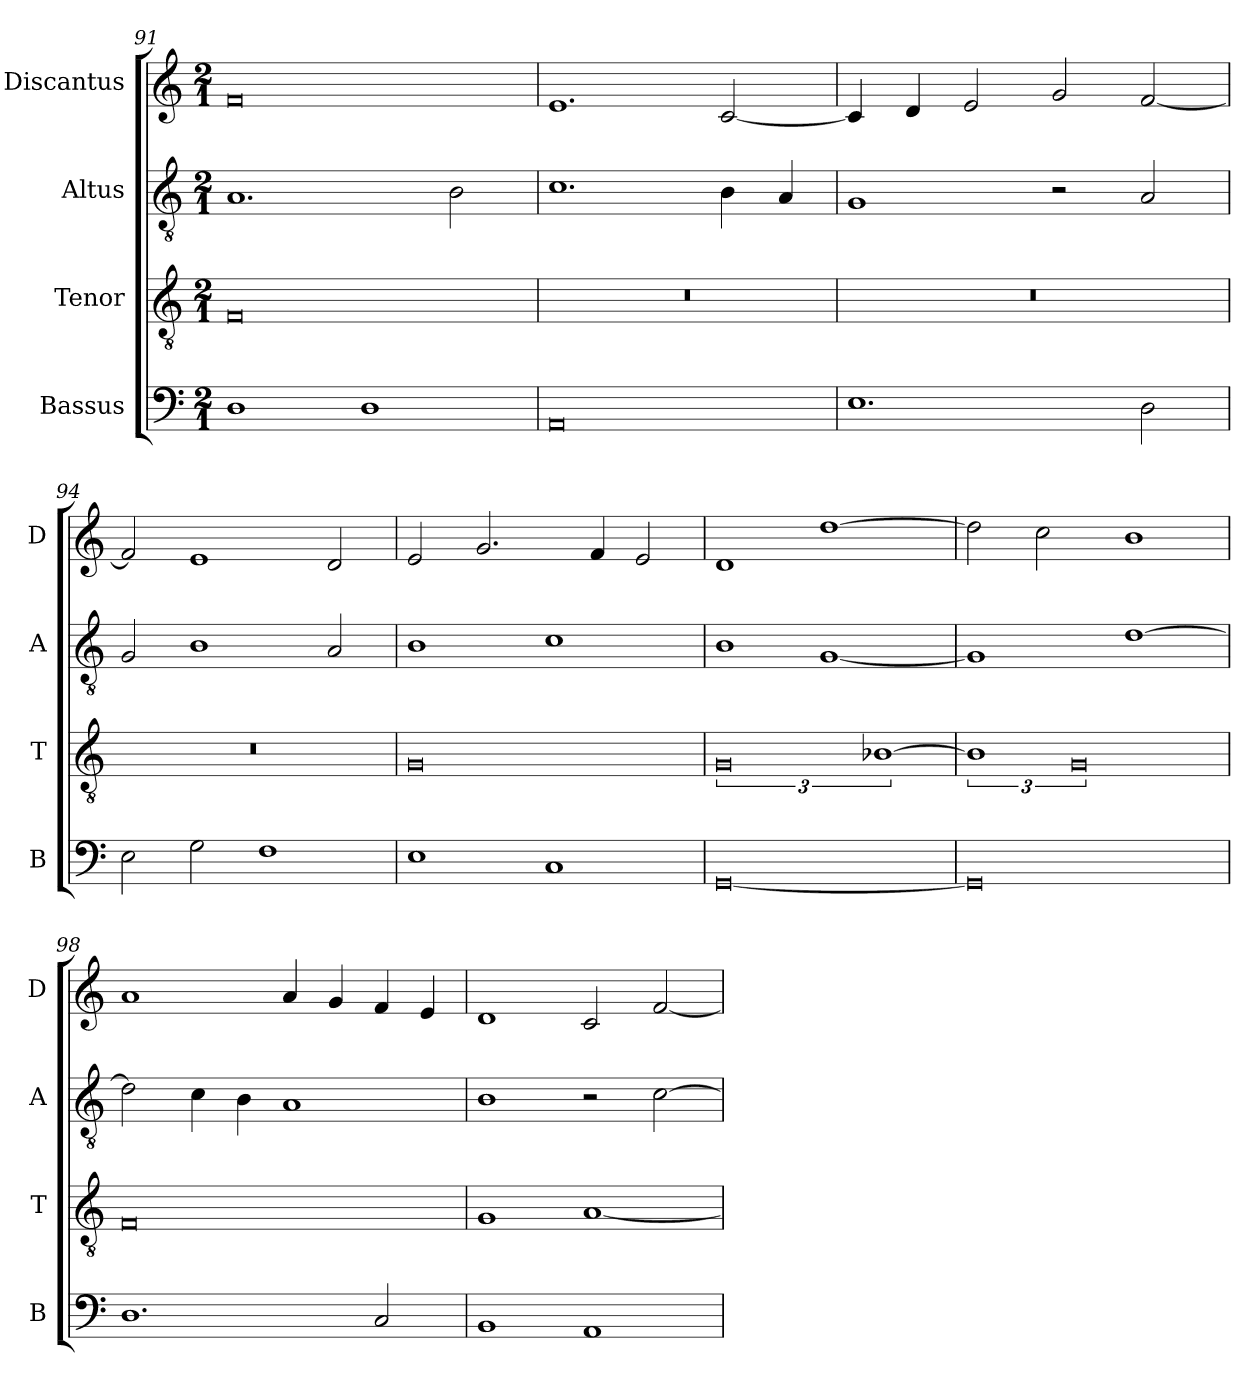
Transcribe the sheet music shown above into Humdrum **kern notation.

**kern	**kern	**kern	**kern
*part4	*part3	*part2	*part1
*staff4	*staff3	*staff2	*staff1
*I"Bassus	*I"Tenor	*I"Altus	*I"Discantus
*I'B	*I'T	*I'A	*I'D
*clefF4	*clefGv2	*clefGv2	*clefG2
*k[]	*k[]	*k[]	*k[]
*M2/1	*M2/1	*M2/1	*M2/1
=91	=91	=91	=91
1D	0F	1.A	0f
1D	.	.	.
.	.	2B\	.
=92	=92	=92	=92
0AA	0r	1.c	1.e
.	.	4B\	[2c/
.	.	4A/	.
=93	=93	=93	=93
1.E	0r	1G	4c/]
.	.	.	4d/
.	.	.	2e/
.	.	2r	2g/
2D\	.	2A/	[2f/
=94	=94	=94	=94
2E\	0r	2G/	2f/]
2G\	.	1B	1e
1F	.	.	.
.	.	2A/	2d/
=95	=95	=95	=95
1E	0G	1B	2e/
.	.	.	2.g/
1C	.	1c	.
.	.	.	4f/
.	.	.	2e/
=96	=96	=96	=96
[0GG	3%4G	1B	1d
.	.	[1G	[1dd
.	[3%2B-X	.	.
=97	=97	=97	=97
0GG]	3%2B-]	1G]	2dd\]
.	.	.	2cc\
.	3%4G	.	.
.	.	[1d	1b
=98	=98	=98	=98
1.D	0F	2d\]	1a
.	.	4c\	.
.	.	4B\	.
.	.	1A	4a/
.	.	.	4g/
2C/	.	.	4f/
.	.	.	4e/
=99	=99	=99	=99
1BB	1G	1B	1d
1AA	[1A	2r	2c/
.	.	[2c\	[2f/
=	=	=	=
*-	*-	*-	*-
